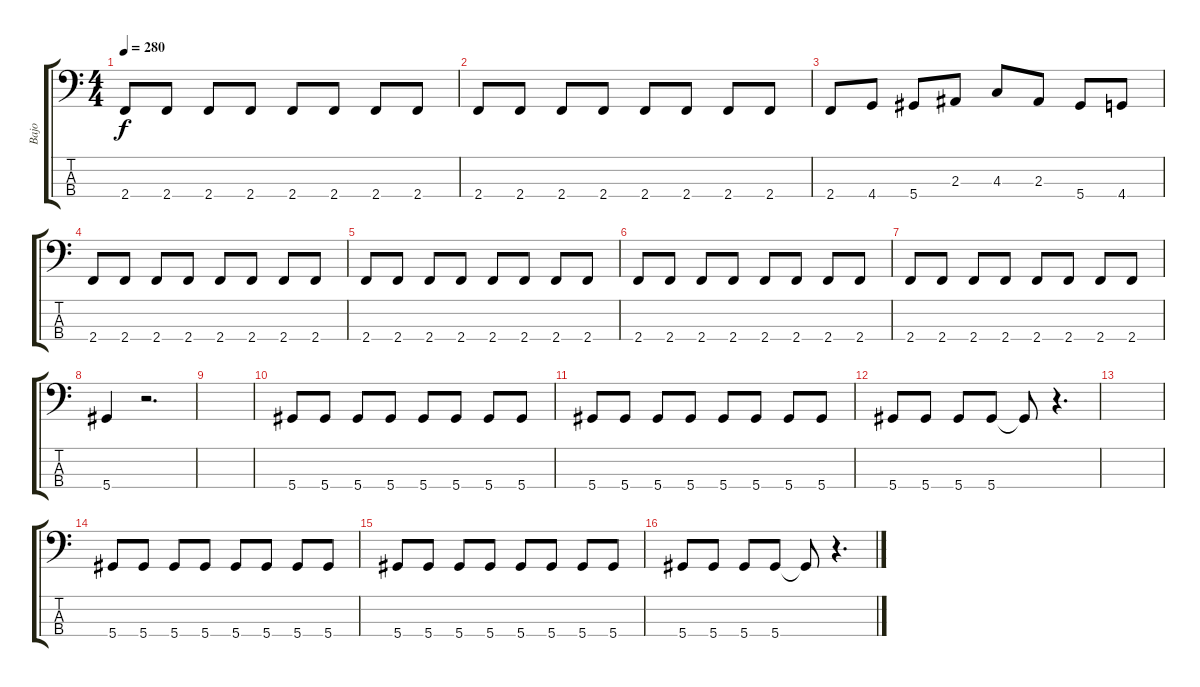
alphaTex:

\track ("Bajo" "Bajo") {instrument electricbassfinger}
\staff {score tabs}
\tuning (Gb2 Db2 Ab1 Eb1) {hide}
\ts (4 4)
\tempo 280
\clef f4
\ks c
2.4.8{dy f} 2.4.8 2.4.8 2.4.8 2.4.8 2.4.8 2.4.8 2.4.8 |
2.4.8 2.4.8 2.4.8 2.4.8 2.4.8 2.4.8 2.4.8 2.4.8 |
2.4.8 4.4.8 5.4.8 2.3.8 4.3.8 2.3.8 5.4.8 4.4.8 |
2.4.8 2.4.8 2.4.8 2.4.8 2.4.8 2.4.8 2.4.8 2.4.8 |
2.4.8 2.4.8 2.4.8 2.4.8 2.4.8 2.4.8 2.4.8 2.4.8 |
2.4.8 2.4.8 2.4.8 2.4.8 2.4.8 2.4.8 2.4.8 2.4.8 |
2.4.8 2.4.8 2.4.8 2.4.8 2.4.8 2.4.8 2.4.8 2.4.8 |
5.4.4 r.2{d} |
|
5.4.8 5.4.8 5.4.8 5.4.8 5.4.8 5.4.8 5.4.8 5.4.8 |
5.4.8 5.4.8 5.4.8 5.4.8 5.4.8 5.4.8 5.4.8 5.4.8 |
5.4.8 5.4.8 5.4.8 5.4.8 5.4{t}.8 r.4{d} |
|
5.4.8 5.4.8 5.4.8 5.4.8 5.4.8 5.4.8 5.4.8 5.4.8 |
5.4.8 5.4.8 5.4.8 5.4.8 5.4.8 5.4.8 5.4.8 5.4.8 |
5.4.8 5.4.8 5.4.8 5.4.8 5.4{t}.8 r.4{d}
